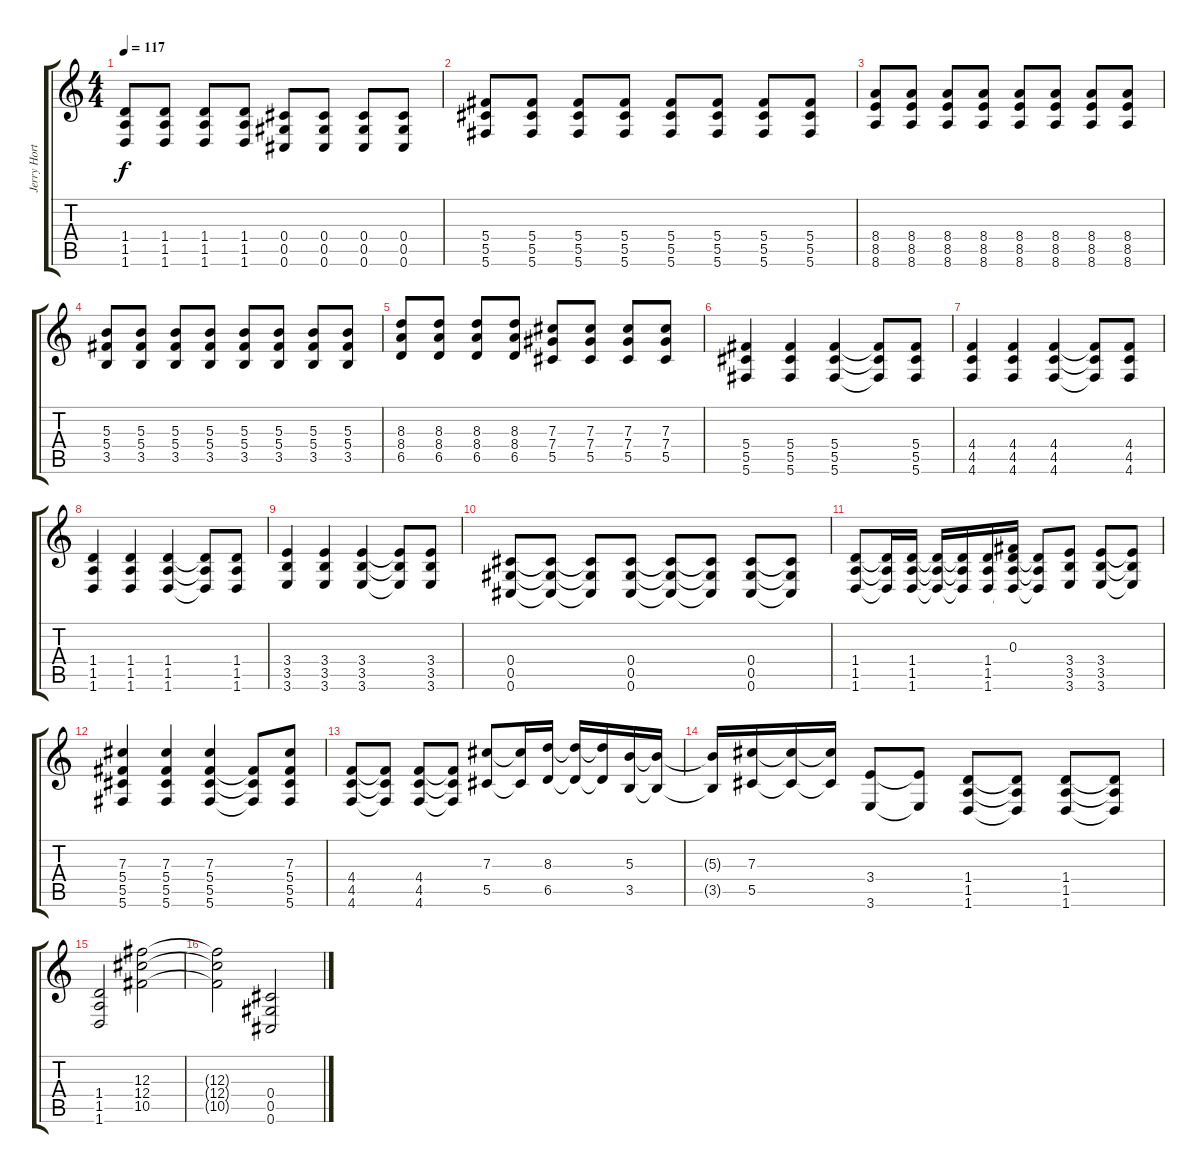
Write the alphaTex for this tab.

\track ("Jerry Horton (Main Guitar)" "Jerry Hort") {instrument distortionguitar}
\staff {score tabs}
\tuning (Eb4 Bb3 Gb3 Db3 Ab2 Db2) {hide}
\ts (4 4)
\tempo 117
\clef g2
\ks c
(1.4 1.5 1.6).8{dy f} (1.4 1.5 1.6).8 (1.4 1.5 1.6).8 (1.4 1.5 1.6).8 (0.4 0.5 0.6).8 (0.4 0.5 0.6).8 (0.4 0.5 0.6).8 (0.4 0.5 0.6).8 |
(5.4 5.5 5.6).8 (5.4 5.5 5.6).8 (5.4 5.5 5.6).8 (5.4 5.5 5.6).8 (5.4 5.5 5.6).8 (5.4 5.5 5.6).8 (5.4 5.5 5.6).8 (5.4 5.5 5.6).8 |
(8.4 8.5 8.6).8 (8.4 8.5 8.6).8 (8.4 8.5 8.6).8 (8.4 8.5 8.6).8 (8.4 8.5 8.6).8 (8.4 8.5 8.6).8 (8.4 8.5 8.6).8 (8.4 8.5 8.6).8 |
(5.3 5.4 3.5).8 (5.3 5.4 3.5).8 (5.3 5.4 3.5).8 (5.3 5.4 3.5).8 (5.3 5.4 3.5).8 (5.3 5.4 3.5).8 (5.3 5.4 3.5).8 (5.3 5.4 3.5).8 |
(8.3 8.4 6.5).8 (8.3 8.4 6.5).8 (8.3 8.4 6.5).8 (8.3 8.4 6.5).8 (7.3 7.4 5.5).8 (7.3 7.4 5.5).8 (7.3 7.4 5.5).8 (7.3 7.4 5.5).8 |
(5.4 5.5 5.6).4 (5.4 5.5 5.6).4 (5.4 5.5 5.6).4 (5.4{t} 5.5{t} 5.6{t}).8 (5.4 5.5 5.6).8 |
(4.4 4.5 4.6).4 (4.4 4.5 4.6).4 (4.4 4.5 4.6).4 (4.4{t} 4.5{t} 4.6{t}).8 (4.4 4.5 4.6).8 |
(1.4 1.5 1.6).4 (1.4 1.5 1.6).4 (1.4 1.5 1.6).4 (1.4{t} 1.5{t} 1.6{t}).8 (1.4 1.5 1.6).8 |
(3.4 3.5 3.6).4 (3.4 3.5 3.6).4 (3.4 3.5 3.6).4 (3.4{t} 3.5{t} 3.6{t}).8 (3.4 3.5 3.6).8 |
(0.4 0.5 0.6).8 (0.4{t} 0.5{t} 0.6{t}).8 (0.4{t} 0.5{t} 0.6{t}).8 (0.4 0.5 0.6).8 (0.4{t} 0.5{t} 0.6{t}).8 (0.4{t} 0.5{t} 0.6{t}).8 (0.4 0.5 0.6).8 (0.4{t} 0.5{t} 0.6{t}).8 |
(1.4 1.5 1.6).8 (1.4{t} 1.5{t} 1.6{t}).16 (1.4 1.5 1.6).16 (1.4{t} 1.5{t} 1.6{t}).16 (1.4{t} 1.5{t} 1.6{t}).16 (1.4 1.5 1.6).16 (0.3 1.4{t} 1.5{t} 1.6{t}).16 (1.4{t} 1.5{t} 1.6{t}).8 (3.4 3.5 3.6).8 (3.4 3.5 3.6).8 (3.4{t} 3.5{t} 3.6{t}).8 |
(7.3 5.4 5.5 5.6).4 (7.3 5.4 5.5 5.6).4 (7.3 5.4 5.5 5.6).4 (5.4{t} 5.5{t} 5.6{t}).8 (7.3 5.4 5.5 5.6).8 |
(4.4 4.5 4.6).8 (4.4{t} 4.5{t} 4.6{t}).8 (4.4 4.5 4.6).8 (4.4{t} 4.5{t} 4.6{t}).8 (7.3 5.5).8 (7.3{t} 5.5{t}).16 (8.3 6.5).16 (8.3{t} 6.5{t}).16 (8.3{t} 6.5{t}).16 (5.3 3.5).16 (5.3{t} 3.5{t}).16 |
(5.3{t} 3.5{t}).16 (7.3 5.5).16 (7.3{t} 5.5{t}).16 (7.3{t} 5.5{t}).16 (3.4 3.6).8 (3.4{t} 3.6{t}).8 (1.4 1.5 1.6).8 (1.4{t} 1.5{t} 1.6{t}).8 (1.4 1.5 1.6).8 (1.4{t} 1.5{t} 1.6{t}).8 |
(1.4 1.5 1.6).2 (12.3 12.4 10.5).2 |
(12.3{t} 12.4{t} 10.5{t}).2 (0.4 0.5 0.6).2
